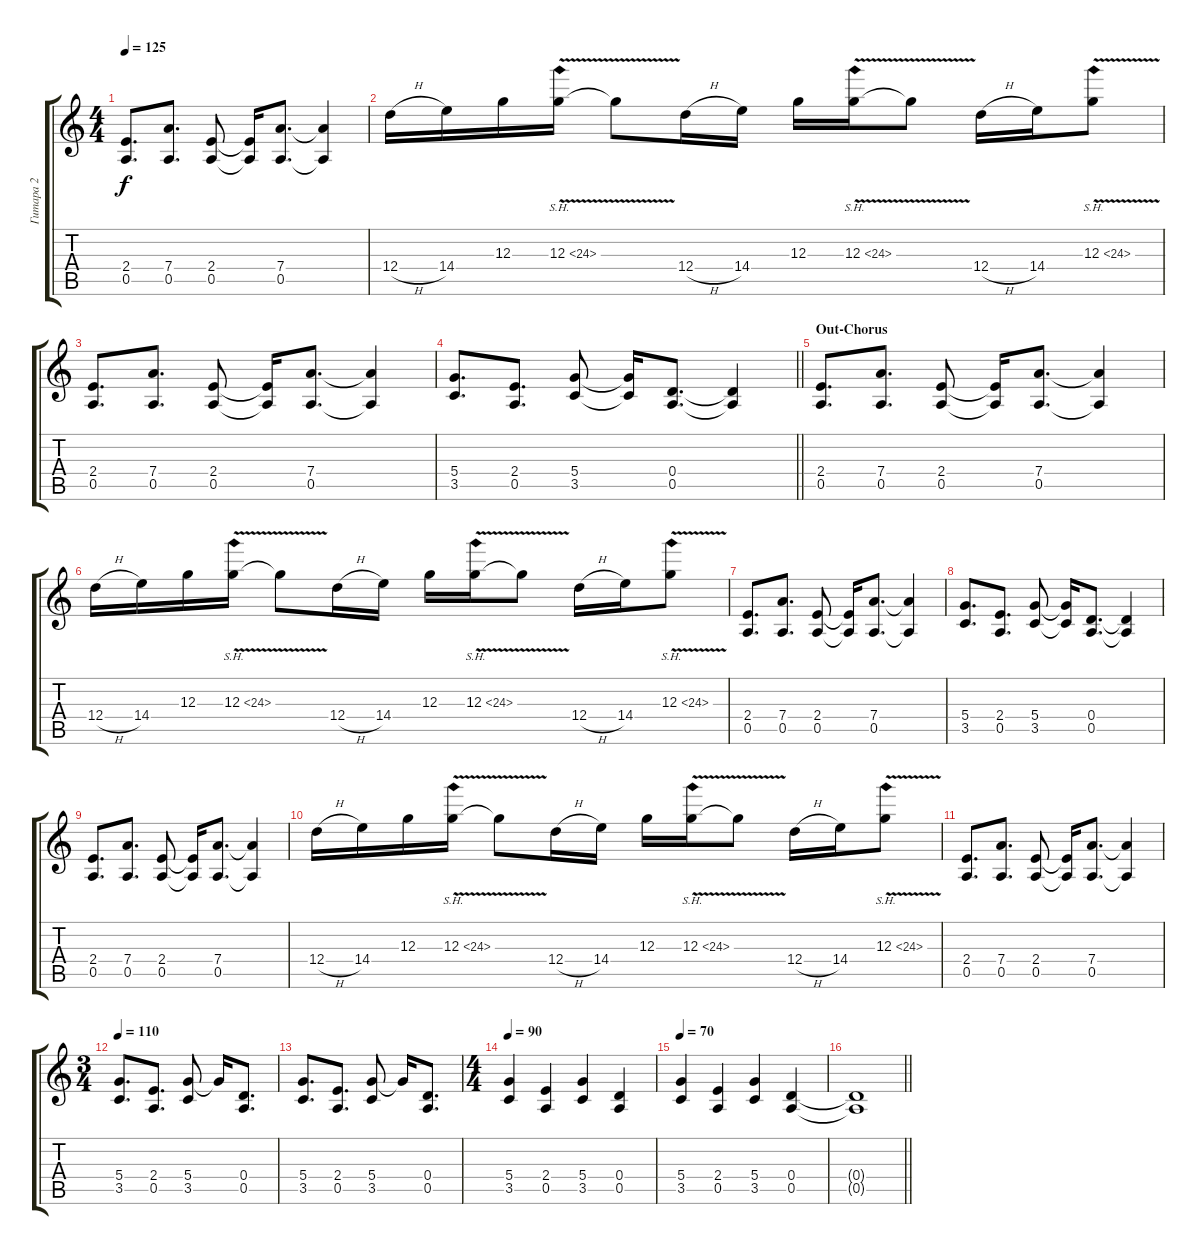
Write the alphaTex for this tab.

\track ("Гитара 2" "Гитара 2") {instrument distortionguitar}
\staff {score tabs}
\tuning (E4 B3 G3 D3 A2 E2) {hide}
\ts (4 4)
\tempo 125
\clef g2
\ks aminor
(2.4 0.5).8{d dy f} (7.4 0.5).8{d} (2.4 0.5).8 (2.4{t} 0.5{t}).16 (7.4 0.5).8{d} (7.4{t} 0.5{t}).4 |
12.4{h}.16 14.4.16 12.3.16 12.3{sh 12 v}.16 12.3{t}.8 12.4{h}.16 14.4.16 12.3.16 12.3{sh 12 v}.16 12.3{t}.8 12.4{h}.16 14.4.16 12.3{sh 12 v}.8 |
(2.4 0.5).8{d} (7.4 0.5).8{d} (2.4 0.5).8 (2.4{t} 0.5{t}).16 (7.4 0.5).8{d} (7.4{t} 0.5{t}).4 |
\barLineRight lightlight
(5.4 3.5).8{d} (2.4 0.5).8{d} (5.4 3.5).8 (5.4{t} 3.5{t}).16 (0.4 0.5).8{d} (0.4{t} 0.5{t}).4 |
\section ("" "Out-Chorus")
(2.4 0.5).8{d} (7.4 0.5).8{d} (2.4 0.5).8 (2.4{t} 0.5{t}).16 (7.4 0.5).8{d} (7.4{t} 0.5{t}).4 |
12.4{h}.16 14.4.16 12.3.16 12.3{sh 12 v}.16 12.3{t}.8 12.4{h}.16 14.4.16 12.3.16 12.3{sh 12 v}.16 12.3{t}.8 12.4{h}.16 14.4.16 12.3{sh 12 v}.8 |
(2.4 0.5).8{d} (7.4 0.5).8{d} (2.4 0.5).8 (2.4{t} 0.5{t}).16 (7.4 0.5).8{d} (7.4{t} 0.5{t}).4 |
(5.4 3.5).8{d} (2.4 0.5).8{d} (5.4 3.5).8 (5.4{t} 3.5{t}).16 (0.4 0.5).8{d} (0.4{t} 0.5{t}).4 |
(2.4 0.5).8{d} (7.4 0.5).8{d} (2.4 0.5).8 (2.4{t} 0.5{t}).16 (7.4 0.5).8{d} (7.4{t} 0.5{t}).4 |
12.4{h}.16 14.4.16 12.3.16 12.3{sh 12 v}.16 12.3{t}.8 12.4{h}.16 14.4.16 12.3.16 12.3{sh 12 v}.16 12.3{t}.8 12.4{h}.16 14.4.16 12.3{sh 12 v}.8 |
(2.4 0.5).8{d} (7.4 0.5).8{d} (2.4 0.5).8 (2.4{t} 0.5{t}).16 (7.4 0.5).8{d} (7.4{t} 0.5{t}).4 |
\ts (3 4)
\tempo 110
(5.4 3.5).8{d} (2.4 0.5).8{d} (5.4 3.5).8 5.4{t}.16 (0.4 0.5).8{d} |
(5.4 3.5).8{d} (2.4 0.5).8{d} (5.4 3.5).8 5.4{t}.16 (0.4 0.5).8{d} |
\ts (4 4)
\tempo 90
(5.4 3.5).4 (2.4 0.5).4 (5.4 3.5).4 (0.4 0.5).4 |
\tempo 70
(5.4 3.5).4 (2.4 0.5).4 (5.4 3.5).4 (0.4 0.5).4 |
\barLineRight lightlight
(0.4{t} 0.5{t}).1
